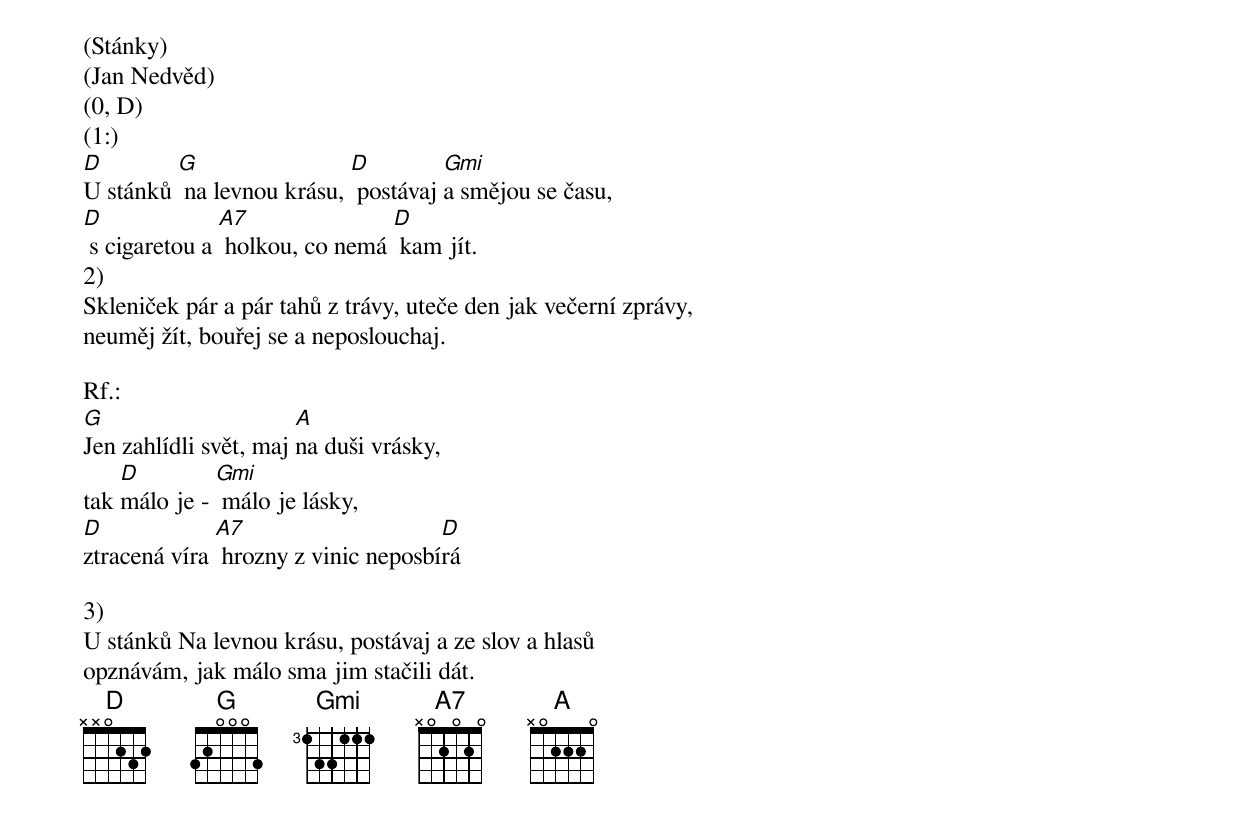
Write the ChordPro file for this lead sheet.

(Stánky)
(Jan Nedvěd)
(0, D)
(1:)
[D]U stánků [G] na levnou krásu, [D] postávaj [Gmi]a smějou se času,
[D] s cigaretou a [A7] holkou, co nemá [D] kam jít.
2)
Skleniček pár a pár tahů z trávy, uteče den jak večerní zprávy,
neuměj žít, bouřej se a neposlouchaj.

Rf.:
[G]Jen zahlídli svět, maj [A]na duši vrásky,
tak [D]málo je - [Gmi] málo je lásky,
[D]ztracená víra [A7] hrozny z vinic neposbí[D]rá

3)
U stánků Na levnou krásu, postávaj a ze slov a hlasů
opznávám, jak málo sma jim stačili dát.
